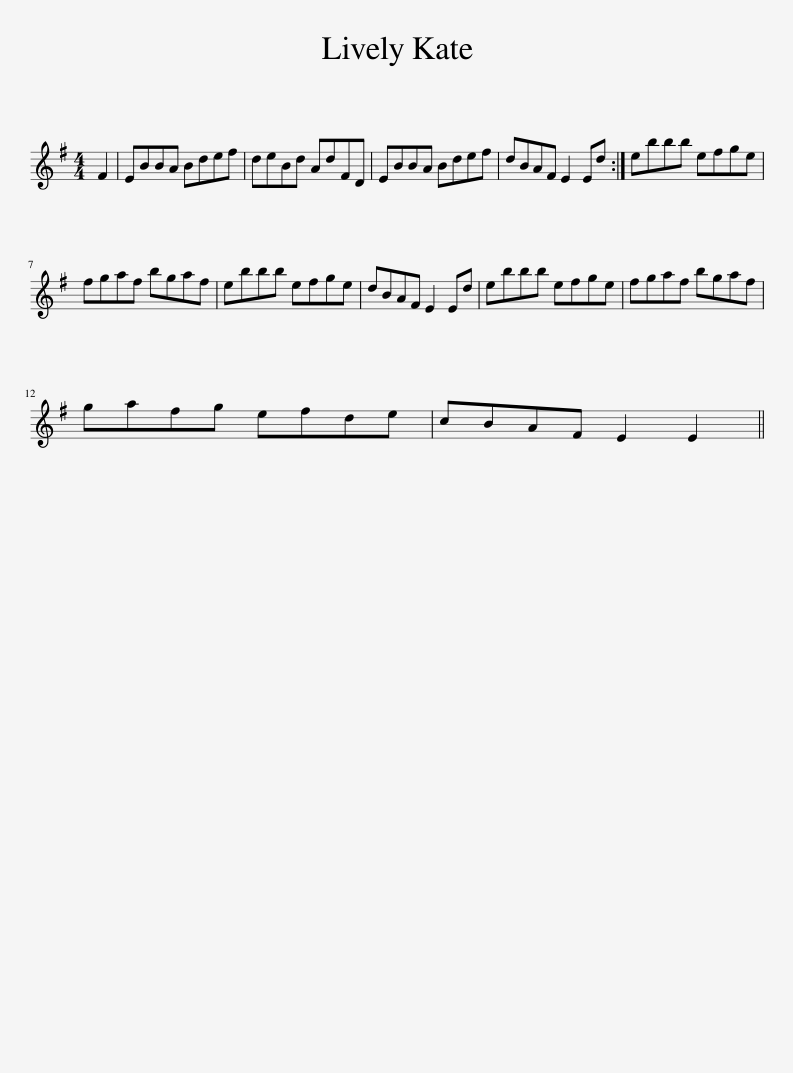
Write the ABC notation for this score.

X:1
L:1/8
M:4/4
I:linebreak $
K:Emin
V:1 treble
V:1
 F2 | EBBA Bdef | deBd AdFD | EBBA Bdef | dBAF E2 Ed :| %5
 ebbb efge |$ fgaf bgaf | ebbb efge | dBAF E2 Ed | ebbb efge | %10
 fgaf bgaf |$ gafg efde | cBAF E2 E2 || %13
